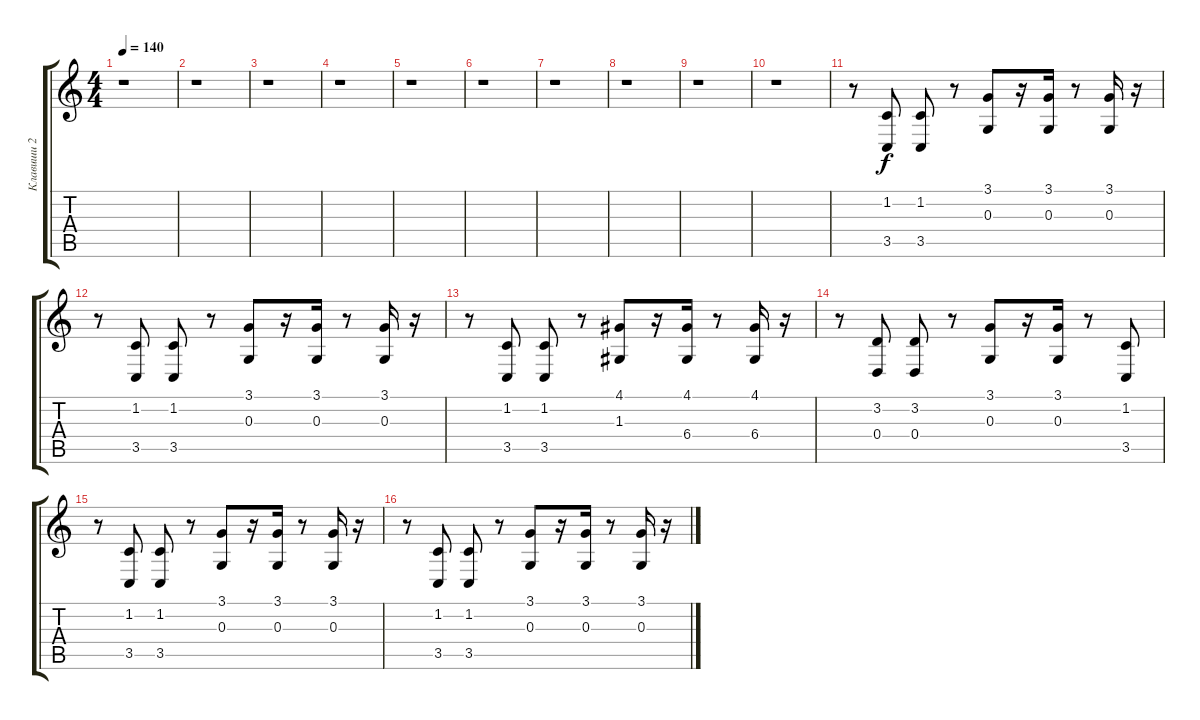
\track ("Клавиши 2" "Клавиши 2") {instrument lead2sawtooth}
\staff {score tabs}
\tuning (E4 B3 G3 D3 A2 E2) {hide}
\ts (4 4)
\tempo 140
\clef g2
\ks c
r.1{dy f} |
r.1 |
r.1 |
r.1 |
r.1 |
r.1 |
r.1 |
r.1 |
r.1 |
r.1 |
r.8 (1.2 3.5).8 (1.2 3.5).8 r.8 (3.1 0.3).8 r.16 (3.1 0.3).16 r.8 (3.1 0.3).16 r.16 |
r.8 (1.2 3.5).8 (1.2 3.5).8 r.8 (3.1 0.3).8 r.16 (3.1 0.3).16 r.8 (3.1 0.3).16 r.16 |
r.8 (1.2 3.5).8 (1.2 3.5).8 r.8 (4.1 1.3).8 r.16 (4.1 6.4).16 r.8 (4.1 6.4).16 r.16 |
r.8 (3.2 0.4).8 (3.2 0.4).8 r.8 (3.1 0.3).8 r.16 (3.1 0.3).16 r.8 (1.2 3.5).8 |
r.8 (1.2 3.5).8 (1.2 3.5).8 r.8 (3.1 0.3).8 r.16 (3.1 0.3).16 r.8 (3.1 0.3).16 r.16 |
r.8 (1.2 3.5).8 (1.2 3.5).8 r.8 (3.1 0.3).8 r.16 (3.1 0.3).16 r.8 (3.1 0.3).16 r.16
